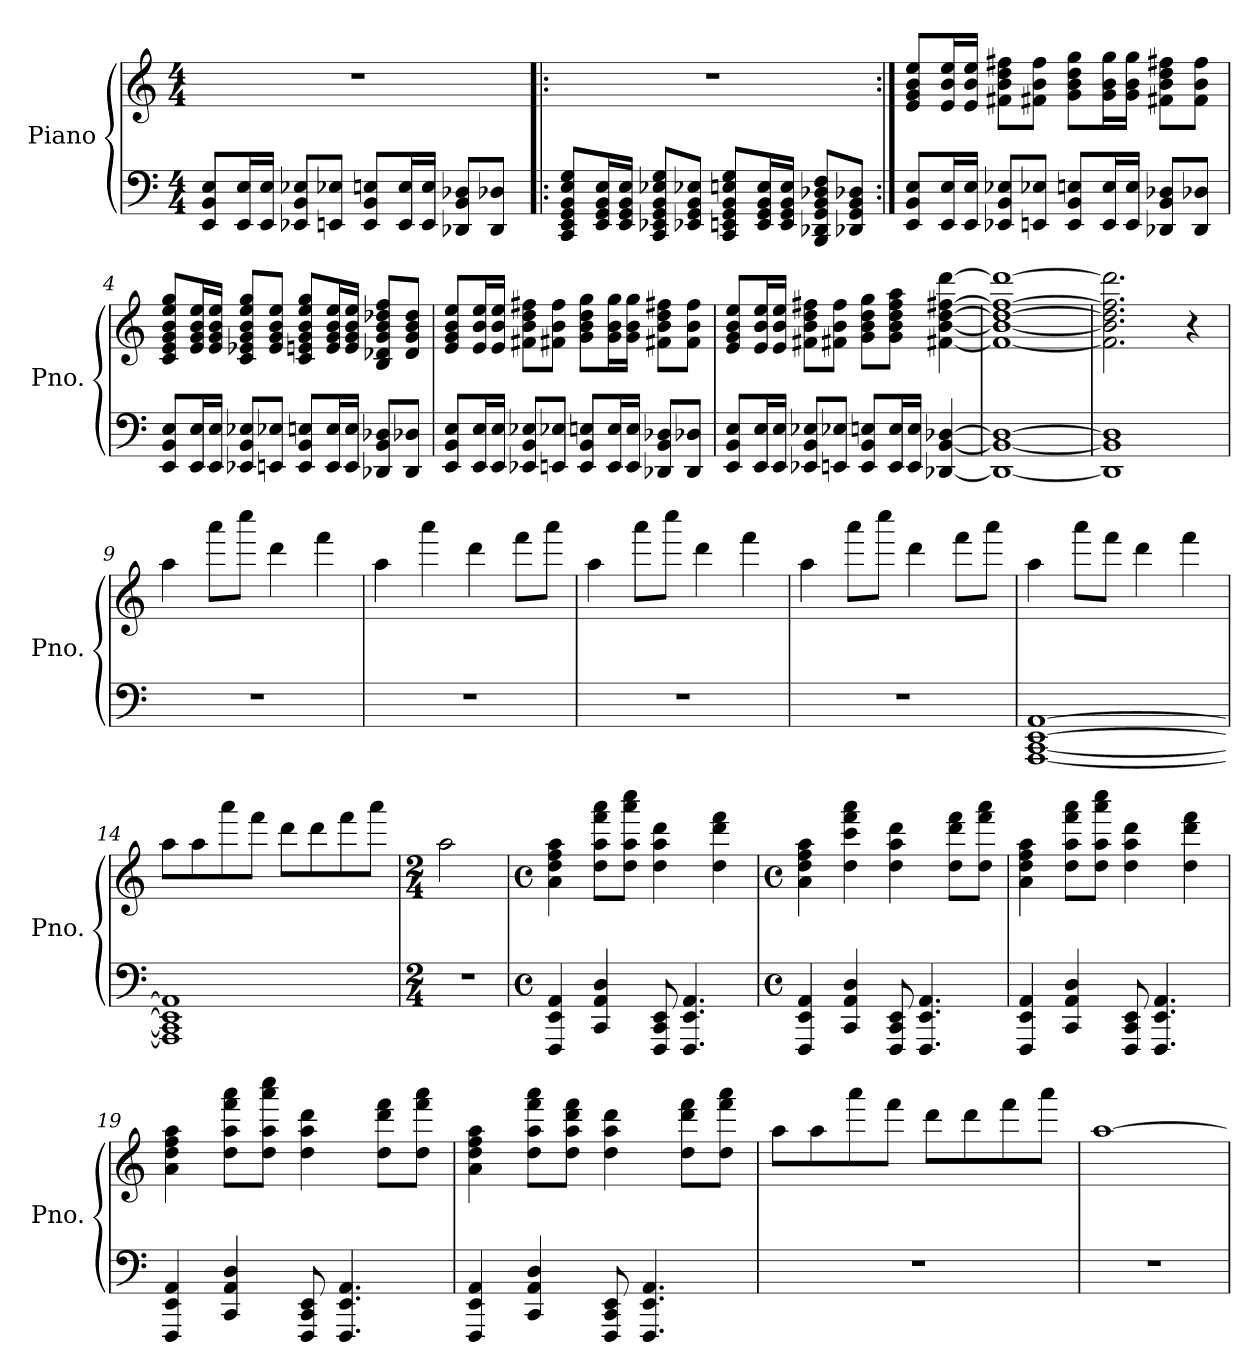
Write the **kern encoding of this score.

**kern	**kern
*part1	*part1
*staff2	*staff1
*I"Piano	*
*I'Pno.	*
*clefF4	*clefG2
*k[]	*k[]
*M4/4	*M4/4
*MM40	*MM40
=1	=1
8EE/ 8BB/ 8E/L	1r
16EE/ 16E/L	.
16EE/ 16E/JJ	.
8EE-X/ 8BB/ 8E-X/L	.
8EEn/ 8E-X/J	.
8EE/ 8BB/ 8En/L	.
16EE/ 16E/L	.
16EE/ 16E/JJ	.
8DD-X/ 8BB/ 8D-X/L	.
8DD-/ 8D-X/J	.
=2!|:	=2!|:
8CC/ 8EE/ 8GG/ 8BB/ 8E/ 8G/L	1r
16EE/ 16GG/ 16BB/ 16E/L	.
16EE/ 16GG/ 16BB/ 16E/JJ	.
8CC/ 8EE-X/ 8GG/ 8BB/ 8E-X/ 8G/L	.
8EE-X/ 8GG/ 8BB/ 8E-X/J	.
8CC/ 8EEn/ 8GG/ 8BB/ 8En/ 8G/L	.
16EE/ 16GG/ 16BB/ 16E/L	.
16EE/ 16GG/ 16BB/ 16E/JJ	.
8BBB/ 8DD-X/ 8GG/ 8BB/ 8D-X/ 8F/L	.
8DD-X/ 8GG/ 8BB/ 8D-X/J	.
!!LO:LB:g=z
=3:|!	=3:|!
8EE/ 8BB/ 8E/L	8e/ 8g/ 8b/ 8ee/L
16EE/ 16E/L	16e/ 16b/ 16ee/L
16EE/ 16E/JJ	16e/ 16b/ 16ee/JJ
8EE-X/ 8BB/ 8E-X/L	8f#X\ 8b\ 8dd\ 8ff#X\L
8EEn/ 8E-X/J	8f#X\ 8b\ 8ff#\J
8EE/ 8BB/ 8En/L	8g\ 8b\ 8dd\ 8gg\L
16EE/ 16E/L	16g\ 16b\ 16gg\L
16EE/ 16E/JJ	16g\ 16b\ 16gg\JJ
8DD-X/ 8BB/ 8D-X/L	8f#X\ 8b\ 8dd\ 8ff#X\L
8DD-/ 8D-X/J	8f#\ 8b\ 8ff#\J
=4	=4
8EE/ 8BB/ 8E/L	8c/ 8e/ 8g/ 8b/ 8ee/ 8gg/L
16EE/ 16E/L	16e/ 16g/ 16b/ 16ee/L
16EE/ 16E/JJ	16e/ 16g/ 16b/ 16ee/JJ
8EE-X/ 8BB/ 8E-X/L	8c/ 8e-X/ 8g/ 8b/ 8ee/ 8gg/L
8EEn/ 8E-X/J	8e-/ 8g/ 8b/ 8ee/J
8EE/ 8BB/ 8En/L	8c/ 8en/ 8g/ 8b/ 8ee/ 8gg/L
16EE/ 16E/L	16e/ 16g/ 16b/ 16ee/L
16EE/ 16E/JJ	16e/ 16g/ 16b/ 16ee/JJ
8DD-X/ 8BB/ 8D-X/L	8B/ 8d-X/ 8g/ 8b/ 8dd-X/ 8ff/L
8DD-/ 8D-X/J	8d-/ 8g/ 8b/ 8dd-/J
=5	=5
8EE/ 8BB/ 8E/L	8e/ 8g/ 8b/ 8ee/L
16EE/ 16E/L	16e/ 16b/ 16ee/L
16EE/ 16E/JJ	16e/ 16b/ 16ee/JJ
8EE-X/ 8BB/ 8E-X/L	8f#X\ 8b\ 8dd\ 8ff#X\L
8EEn/ 8E-X/J	8f#X\ 8b\ 8ff#\J
8EE/ 8BB/ 8En/L	8g\ 8b\ 8dd\ 8gg\L
16EE/ 16E/L	16g\ 16b\ 16gg\L
16EE/ 16E/JJ	16g\ 16b\ 16gg\JJ
8DD-X/ 8BB/ 8D-X/L	8f#X\ 8b\ 8dd\ 8ff#X\L
8DD-/ 8D-X/J	8f#\ 8b\ 8ff#\J
!!LO:LB:g=z
=6	=6
8EE/ 8BB/ 8E/L	8e/ 8g/ 8b/ 8ee/L
16EE/ 16E/L	16e/ 16b/ 16ee/L
16EE/ 16E/JJ	16e/ 16b/ 16ee/JJ
8EE-X/ 8BB/ 8E-X/L	8f#X\ 8b\ 8dd\ 8ff#X\L
8EEn/ 8E-X/J	8f#X\ 8b\ 8ff#\J
8EE/ 8BB/ 8En/L	8g\ 8b\ 8dd\ 8gg\L
16EE/ 16E/L	8g\ 8b\ 8dd\ 8ff#\ 8aa\J
16EE/ 16E/JJ	.
[4DD-X/ [4BB/ [4D-X/	[4f#X\ [4b\ [4dd\ [4ff#X\ [4ddd\
=7	=7
1DD-_ 1BB_ 1D-_	1f#_ 1b_ 1dd_ 1ff#_ 1ddd_
=8	=8
1DD-] 1BB] 1D-]	2.f#\] 2.b\] 2.dd\] 2.ff#\] 2.ddd\]
.	4r
=9	=9
1r	4aa\
.	8aaa\L
.	8cccc\J
.	4ddd\
.	4fff\
=10	=10
1r	4aa\
.	4aaa\
.	4ddd\
.	8fff\L
.	8aaa\J
=11	=11
1r	4aa\
.	8aaa\L
.	8cccc\J
.	4ddd\
.	4fff\
!!LO:LB:g=z
=12	=12
1r	4aa\
.	8aaa\L
.	8cccc\J
.	4ddd\
.	8fff\L
.	8aaa\J
=13	=13
[1AAA [1CC [1EE [1AA	4aa\
.	8aaa\L
.	8fff\J
.	4ddd\
.	4fff\
=14	=14
1AAA] 1CC] 1EE] 1AA]	8aa\L
.	8aa\
.	8aaa\
.	8fff\J
.	8ddd\L
.	8ddd\
.	8fff\
.	8aaa\J
=15	=15
*M2/4	*M2/4
2r	2aa\
=16	=16
*M4/4	*M4/4
*met(c)	*met(c)
4FFF/ 4EE/ 4AA/	4a\ 4dd\ 4ff\ 4aa\
4CC/ 4AA/ 4D/	8dd\ 8aa\ 8fff\ 8aaa\L
.	8dd\ 8aa\ 8aaa\ 8cccc\J
8FFF/ 8CC/ 8EE/	4dd\ 4aa\ 4ddd\
4.FFF/ 4.EE/ 4.AA/	.
.	4dd\ 4ddd\ 4fff\
!!LO:LB:g=z
=17	=17
*M4/4	*M4/4
*met(c)	*met(c)
4FFF/ 4EE/ 4AA/	4a\ 4dd\ 4ff\ 4aa\
4CC/ 4AA/ 4D/	4dd\ 4ccc\ 4fff\ 4aaa\
8FFF/ 8CC/ 8EE/	4dd\ 4aa\ 4ddd\
4.FFF/ 4.EE/ 4.AA/	.
.	8dd\ 8ddd\ 8fff\L
.	8dd\ 8fff\ 8aaa\J
=18	=18
4FFF/ 4EE/ 4AA/	4a\ 4dd\ 4ff\ 4aa\
4CC/ 4AA/ 4D/	8dd\ 8aa\ 8fff\ 8aaa\L
.	8dd\ 8aa\ 8aaa\ 8cccc\J
8FFF/ 8CC/ 8EE/	4dd\ 4aa\ 4ddd\
4.FFF/ 4.EE/ 4.AA/	.
.	4dd\ 4ddd\ 4fff\
=19	=19
4FFF/ 4EE/ 4AA/	4a\ 4dd\ 4ff\ 4aa\
4CC/ 4AA/ 4D/	8dd\ 8aa\ 8fff\ 8aaa\L
.	8dd\ 8aa\ 8aaa\ 8cccc\J
8FFF/ 8CC/ 8EE/	4dd\ 4aa\ 4ddd\
4.FFF/ 4.EE/ 4.AA/	.
.	8dd\ 8ddd\ 8fff\L
.	8dd\ 8fff\ 8aaa\J
=20	=20
4FFF/ 4EE/ 4AA/	4a\ 4dd\ 4ff\ 4aa\
4CC/ 4AA/ 4D/	8dd\ 8aa\ 8fff\ 8aaa\L
.	8dd\ 8aa\ 8ddd\ 8fff\J
8FFF/ 8CC/ 8EE/	4dd\ 4aa\ 4ddd\
4.FFF/ 4.EE/ 4.AA/	.
.	8dd\ 8ddd\ 8fff\L
.	8dd\ 8fff\ 8aaa\J
!!LO:PB:g=z
=21	=21
1r	8aa\L
.	8aa\
.	8aaa\
.	8fff\J
.	8ddd\L
.	8ddd\
.	8fff\
.	8aaa\J
=22	=22
1r	[1aa
=	=
*-	*-
